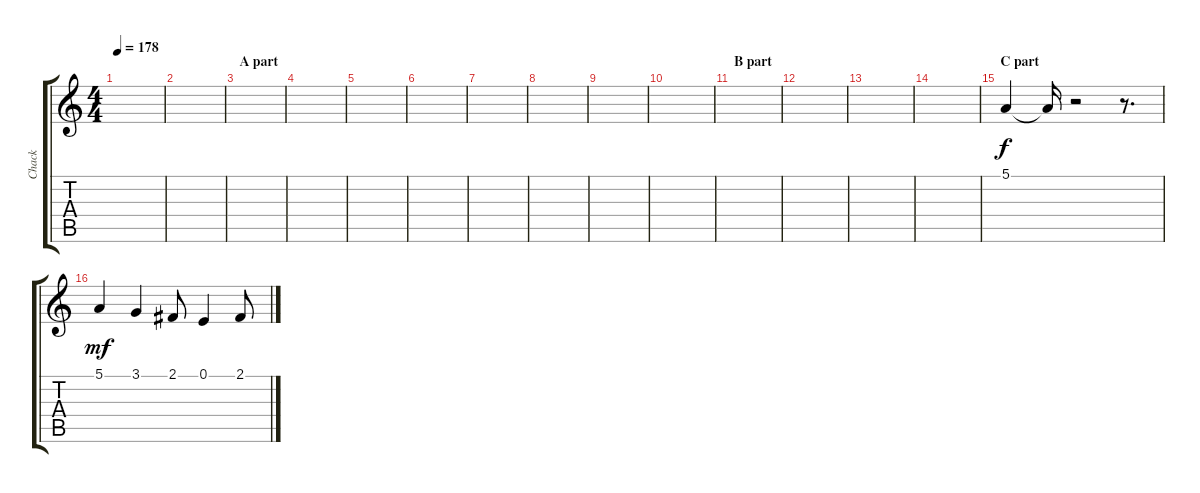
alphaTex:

\track ("Chack" "Chack") {instrument lead6voice}
\staff {score tabs}
\tuning (E4 B3 G3 D3 A2 E2) {hide}
\ts (4 4)
\tempo 178
\clef g2
\ks c
|
|
\section ("" "A part")
|
|
|
|
|
|
|
|
\section ("" "B part")
|
|
|
|
\section ("" "C part")
5.1.4 5.1{t}.16{dy f} r.2 r.8{d} |
5.1.4{dy mf} 3.1.4 2.1.8 0.1.4 2.1.8
